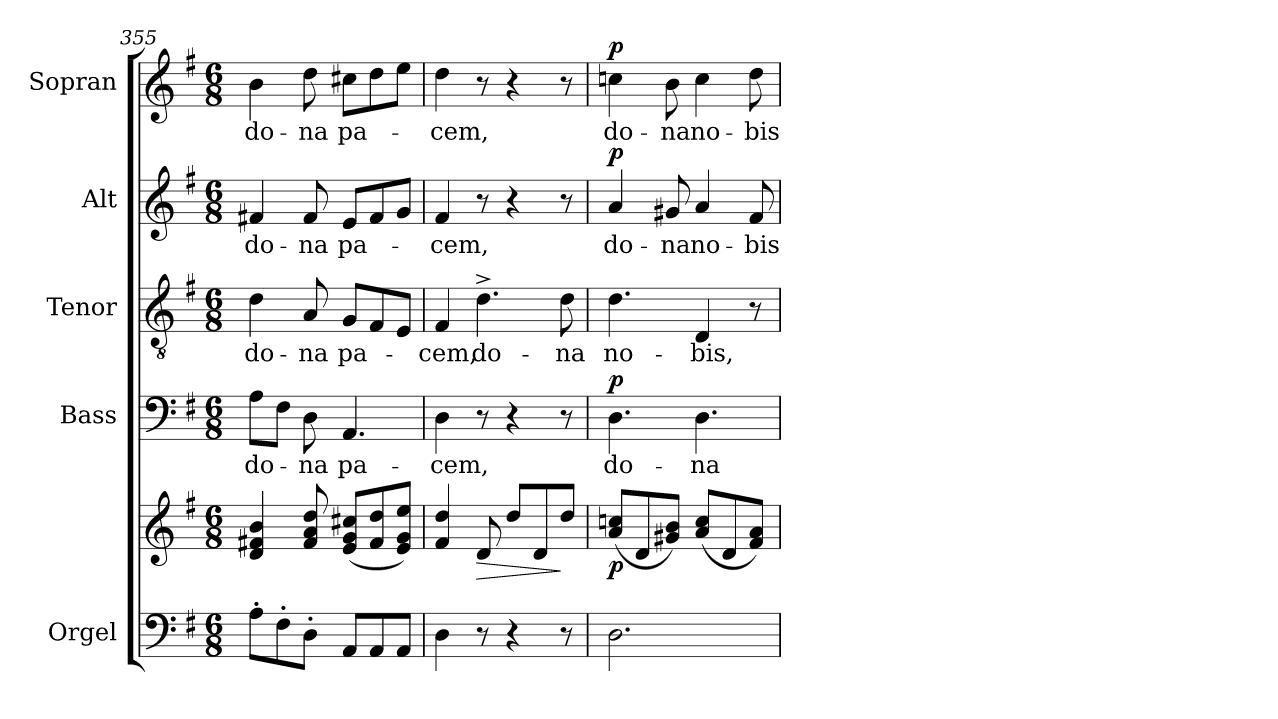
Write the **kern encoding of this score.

**kern	**kern	**dynam	**kern	**text	**dynam	**kern	**text	**kern	**text	**dynam	**kern	**text	**dynam
*part5	*part5	*part5	*part4	*part4	*part4	*part3	*part3	*part2	*part2	*part2	*part1	*part1	*part1
*staff6	*staff5	*staff5/6	*staff4	*staff4	*staff4	*staff3	*staff3	*staff2	*staff2	*staff2	*staff1	*staff1	*staff1
*I"Orgel	*	*	*I"Bass	*	*	*I"Tenor	*	*I"Alt	*	*	*I"Sopran	*	*
*I'Org.	*	*	*I'B.	*	*	*I'T.	*	*I'A.	*	*	*I'S.	*	*
*clefF4	*clefG2	*	*clefF4	*	*	*clefGv2	*	*clefG2	*	*	*clefG2	*	*
*k[f#]	*k[f#]	*	*k[f#]	*	*	*k[f#]	*	*k[f#]	*	*	*k[f#]	*	*
*G:	*G:	*	*G:	*	*	*G:	*	*G:	*	*	*G:	*	*
*M6/8	*M6/8	*	*M6/8	*	*	*M6/8	*	*M6/8	*	*	*M6/8	*	*
=355	=355	=355	=355	=355	=355	=355	=355	=355	=355	=355	=355	=355	=355
!	!	!	!	!LO:LY:b	!	!	!LO:LY:b	!	!LO:LY:b	!	!	!LO:LY:b	!
8A'>\L	4d/ 4f#X/ 4b/	.	8A\L	do-	.	4d\	do-	4f#X/	do-	.	4b\	do-	.
8F#'>\	.	.	8F#\J	.	.	.	.	.	.	.	.	.	.
!	!	!	!	!LO:LY:b	!	!	!LO:LY:b	!	!LO:LY:b	!	!	!LO:LY:b	!
8D'>\J	8f#/ 8a/ 8dd/	.	8D\	-na	.	8A/	-na	8f#/	-na	.	8dd\	-na	.
!	!	!	!	!LO:LY:b	!	!	!LO:LY:b	!	!LO:LY:b	!	!	!LO:LY:b	!
8AA/L	(<8e/ 8g/ 8cc#X/L	.	4.AA/	pa-	.	8G/L	pa-	8e/L	pa-	.	8cc#X\L	pa-	.
8AA/	8f#/ 8dd/	.	.	.	.	8F#/	.	8f#/	.	.	8dd\	.	.
8AA/J	8e/ 8g/ 8ee/J)	.	.	.	.	8E/J	.	8g/J	.	.	8ee\J	.	.
=356	=356	=356	=356	=356	=356	=356	=356	=356	=356	=356	=356	=356	=356
!	!	!	!	!LO:LY:b	!	!	!LO:LY:b	!	!LO:LY:b	!	!	!LO:LY:b	!
4D\	4f#/ 4dd/	.	4D\	-cem,	.	4F#/	-cem,	4f#/	-cem,	.	4dd\	-cem,	.
!	!	!LO:HP:b	!	!	!	!	!LO:LY:b	!	!	!	!	!	!
8r	8d/	>	8r	.	.	4.d^>\	do-	8r	.	.	8r	.	.
4r	8dd/L	.	4r	.	.	.	.	4r	.	.	4r	.	.
.	8d/	.	.	.	.	.	.	.	.	.	.	.	.
!	!	!	!	!	!	!	!LO:LY:b	!	!	!	!	!	!
8r	8dd/J	]	8r	.	.	8d\	-na	8r	.	.	8r	.	.
=357	=357	=357	=357	=357	=357	=357	=357	=357	=357	=357	=357	=357	=357
!	!	!LO:DY:b	!	!LO:LY:b	!LO:DY:a	!	!LO:LY:b	!	!LO:LY:b	!LO:DY:a	!	!LO:LY:b	!LO:DY:a
2.D\	(<8a/ 8ccn/L	p	4.D\	do-	p	4.d\	no-	4a/	do-	p	4ccn\	do-	p
.	8d/	.	.	.	.	.	.	.	.	.	.	.	.
!	!	!	!	!	!	!	!	!	!LO:LY:b	!	!	!LO:LY:b	!
.	8g#X/ 8b/J)	.	.	.	.	.	.	8g#X/	-na	.	8b\	-na	.
!	!	!	!	!LO:LY:b	!	!	!LO:LY:b	!	!LO:LY:b	!	!	!LO:LY:b	!
.	(<8a/ 8cc/L	.	4.D\	-na	.	4D/	-bis,	4a/	no-	.	4cc\	no-	.
.	8d/	.	.	.	.	.	.	.	.	.	.	.	.
!	!	!	!	!	!	!	!	!	!LO:LY:b	!	!	!LO:LY:b	!
.	8f#/ 8a/J)	.	.	.	.	8r	.	8f#/	-bis	.	8dd\	-bis	.
=	=	=	=	=	=	=	=	=	=	=	=	=	=
*-	*-	*-	*-	*-	*-	*-	*-	*-	*-	*-	*-	*-	*-
